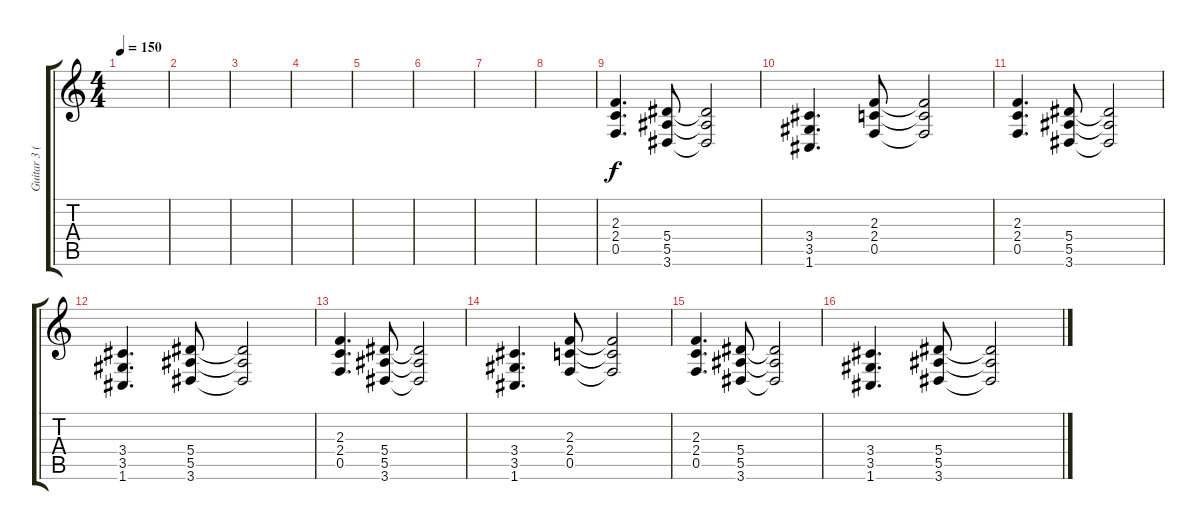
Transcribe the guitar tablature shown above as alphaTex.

\track ("Guitar 3 (Rhytm)" "Guitar 3 (") {instrument distortionguitar}
\staff {score tabs}
\tuning (C4 G3 Eb3 Bb2 F2 C2) {hide}
\ts (4 4)
\tempo 150
\clef g2
\ks c
|
|
|
|
|
|
|
|
(2.3 2.4 0.5).4{d} (5.4 5.5 3.6).8 (5.4{t} 5.5{t} 3.6{t}).2 |
(3.4 3.5 1.6).4{d} (2.3 2.4 0.5).8 (2.3{t} 2.4{t} 0.5{t}).2 |
(2.3 2.4 0.5).4{d} (5.4 5.5 3.6).8 (5.4{t} 5.5{t} 3.6{t}).2 |
(3.4 3.5 1.6).4{d} (5.4 5.5 3.6).8 (5.4{t} 5.5{t} 3.6{t}).2 |
(2.3 2.4 0.5).4{d} (5.4 5.5 3.6).8 (5.4{t} 5.5{t} 3.6{t}).2 |
(3.4 3.5 1.6).4{d} (2.3 2.4 0.5).8 (2.3{t} 2.4{t} 0.5{t}).2 |
(2.3 2.4 0.5).4{d} (5.4 5.5 3.6).8 (5.4{t} 5.5{t} 3.6{t}).2 |
(3.4 3.5 1.6).4{d} (5.4 5.5 3.6).8 (5.4{t} 5.5{t} 3.6{t}).2
